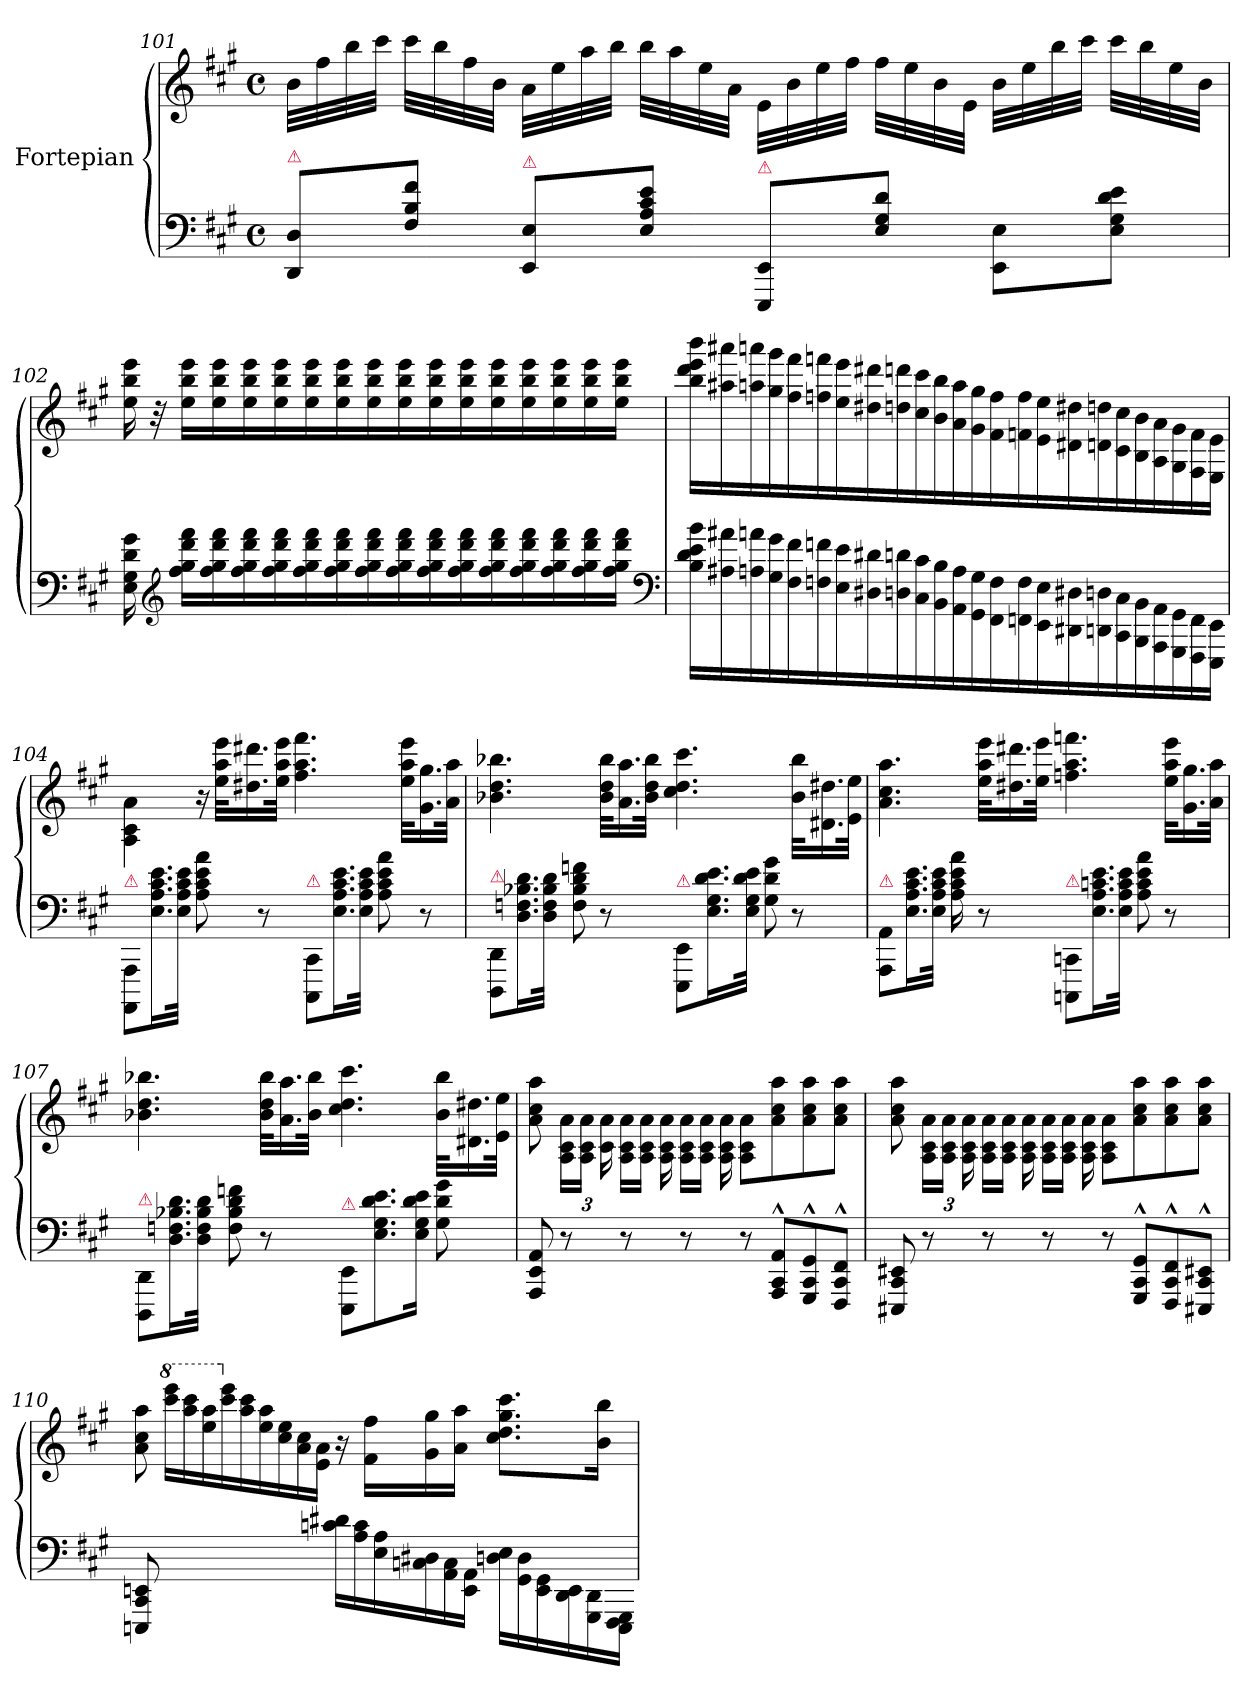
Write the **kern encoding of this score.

**kern	**kern
*part2	*part1
*staff2	*staff1
*I"Fortepian	*I"Fortepian
*clefF4	*clefG2
*k[f#c#g#]	*k[f#c#g#]
*f#:	*f#:
*M4/4	*M4/4
*met(c)	*met(c)
=101	=101
!LO:TX:a:color=crimson:t=⚠	!
8DD/ 8D/L	32b\LLL
.	32ff#\
.	32bb\
.	32ccc#\JJJ
8F#\ 8B\ 8f#\J	32ccc#\LLL
.	32bb\
.	32ff#\
.	32b\JJJ
!LO:TX:a:color=crimson:t=⚠	!
8EE/ 8E/L	32a\LLL
.	32ee\
.	32aa\
.	32bb\JJJ
8E\ 8A\ 8c#\ 8e\J	32bb\LLL
.	32aa\
.	32ee\
.	32a\JJJ
!LO:TX:a:color=crimson:t=⚠	!
8EEE/ 8EE/L	32e\LLL
.	32b\
.	32ee\
.	32ff#\JJJ
8E\ 8G#\ 8d\J	32ff#\LLL
.	32ee\
.	32b\
.	32e\JJJ
8EE\ 8E\L	32b\LLL
.	32ee\
.	32bb\
.	32ccc#\JJJ
8E\ 8G#\ 8d\ 8e\J	32ccc#\LLL
.	32bb\
.	32ee\
.	32b\JJJ
=102	=102
!	!LO:N:vis=16
16E\ 16G#\ 16d\ 16g#\	32ee\ 32bb\ 32eee\
.	32r
*clefG2	*
16ff#\ 16gg#\ 16ddd\ 16fff#\LL	16ee\ 16bb\ 16eee\LL
16ff#\ 16gg#\ 16ddd\ 16fff#\	16ee\ 16bb\ 16eee\
16ff#\ 16gg#\ 16ddd\ 16fff#\	16ee\ 16bb\ 16eee\
16ff#\ 16gg#\ 16ddd\ 16fff#\	16ee\ 16bb\ 16eee\
16ff#\ 16gg#\ 16ddd\ 16fff#\	16ee\ 16bb\ 16eee\
16ff#\ 16gg#\ 16ddd\ 16fff#\	16ee\ 16bb\ 16eee\
16ff#\ 16gg#\ 16ddd\ 16fff#\	16ee\ 16bb\ 16eee\
16ff#\ 16gg#\ 16ddd\ 16fff#\	16ee\ 16bb\ 16eee\
16ff#\ 16gg#\ 16ddd\ 16fff#\	16ee\ 16bb\ 16eee\
16ff#\ 16gg#\ 16ddd\ 16fff#\	16ee\ 16bb\ 16eee\
16ff#\ 16gg#\ 16ddd\ 16fff#\	16ee\ 16bb\ 16eee\
16ff#\ 16gg#\ 16ddd\ 16fff#\	16ee\ 16bb\ 16eee\
16ff#\ 16gg#\ 16ddd\ 16fff#\	16ee\ 16bb\ 16eee\
16ff#\ 16gg#\ 16ddd\ 16fff#\	16ee\ 16bb\ 16eee\
16ff#\ 16gg#\ 16ddd\ 16fff#\JJ	16ee\ 16bb\ 16eee\JJ
*clefF4	*
=103	=103
*Xtuplet	*Xtuplet
24B\ 24d\ 24e\ 24b\LL	24bb\ 24ddd\ 24eee\ 24bbb\LL
24A#X\ 24a#X\	24aa#X\ 24aaa#X\
24An\ 24an\	24aan\ 24aaan\
24G#\ 24g#\	24gg#\ 24ggg#\
24F#\ 24f#\	24ff#\ 24fff#\
24Fn\ 24fn\	24ffn\ 24fffn\
24E\ 24e\	24ee\ 24eee\
24D#X\ 24d#X\	24dd#X\ 24ddd#X\
24Dn\ 24dn\	24ddn\ 24dddn\
24C#\ 24c#\	24cc#\ 24ccc#\
24BB\ 24B\	24b\ 24bb\
24AA\ 24A\	24a\ 24aa\
24GG#\ 24G#\	24g#\ 24gg#\
24FF#\ 24F\	24f#\ 24ff\
24FFn\ 24F\	24fn\ 24ff\
24EE\ 24E\	24e\ 24ee\
24DD#X\ 24D#X\	24d#X\ 24dd#X\
24DDn\ 24Dn\	24dn\ 24ddn\
24CC#\ 24C#\	24c#\ 24cc#\
24BBB\ 24BB\	24B\ 24b\
24AAA\ 24AA\	24A\ 24a\
24GGG#\ 24GG#\	24G#\ 24g#\
24FFF#\ 24FF\	24F#\ 24f\
24EEE\ 24EE\JJ	24E\ 24e\JJ
=104	=104
!LO:TX:a:color=crimson:t=⚠	!
8AAAA/ 8AAA/L	4A\ 4c#\ 4a\
16.E\ 16.A\ 16.c#\ 16.e\L	.
32E\ 32A\ 32c#\ 32e\JJk	.
8A\ 8c#\ 8e\ 8a\	16r
.	32ee\ 32aa\ 32eee\KLL
.	16.dd#X\ 16.ddd#X\
8r	.
.	32ee\ 32aa\ 32eee\JJk
.	4.ff#\ 4.aa\ 4.fff#\
!LO:TX:a:color=crimson:t=⚠	!
8CCC#/ 8CC#/L	.
16.E\ 16.A\ 16.c#\ 16.e\L	.
32E\ 32A\ 32c#\ 32e\JJk	.
8A\ 8c#\ 8e\ 8a\	.
.	32ee\ 32aa\ 32eee\KLL
8r	16.g#\ 16.gg#\
.	32a\ 32aa\JJk
=105	=105
!LO:TX:a:color=crimson:t=⚠	!
8DDD/ 8DD/L	4.b-X\ 4.dd\ 4.bb-X\
16.D\ 16.Fn\ 16.B-X\ 16.d\L	.
32D\ 32F\ 32B-\ 32d\JJk	.
8F\ 8B-\ 8d\ 8fn\	.
8r	40b-\ 40dd\ 40bb-\KLL
.	20.a\ 20.aa\
.	40b-\ 40dd\ 40bb-\JJk
!LO:TX:a:color=crimson:t=⚠	!
8EEE/ 8EE/L	4.cc#\ 4.dd\ 4.ccc#\
16.E\ 16.G#\ 16.d\ 16.e\L	.
32E\ 32G#\ 32d\ 32e\JJk	.
8G#\ 8d\ 8g#\	.
8r	40b-\ 40bb-\KLL
.	20.d#X\ 20.dd#X\
.	40e\ 40ee\JJk
=106	=106
!LO:TX:a:color=crimson:t=⚠	!
8AAA\ 8AA\L	4.a\ 4.cc#\ 4.aa\
16.E\ 16.A\ 16.c#\ 16.e\L	.
32E\ 32A\ 32c#\ 32e\JJk	.
!LO:N:vis=16	!
8A\ 8c#\ 8e\ 8a\	.
8r	40ee\ 40aa\ 40eee\KLL
.	20.dd#X\ 20.ddd#X\
.	40ee\ 40eee\JJk
!LO:TX:a:color=crimson:t=⚠	!
8CCCn/ 8CCn/L	4.ffn\ 4.aa\ 4.fffn\
16.E\ 16.A\ 16.cn\ 16.e\L	.
32E\ 32A\ 32c\ 32e\JJk	.
8A\ 8c\ 8e\ 8a\	.
8r	40ee\ 40aa\ 40eee\KLL
.	20.g#\ 20.gg#\
.	40a\ 40aa\JJk
=107	=107
!LO:TX:a:color=crimson:t=⚠	!
8DDD/ 8DD/L	4.b-X\ 4.dd\ 4.bb-X\
16.D\ 16.Fn\ 16.B-X\ 16.d\L	.
32D\ 32F\ 32B-\ 32d\JJk	.
8F\ 8B-\ 8d\ 8fn\	.
8r	40b-\ 40dd\ 40bb-\KLL
.	20.a\ 20.aa\
.	40b-\ 40bb-\JJk
!LO:TX:a:color=crimson:t=⚠	!
8EEE/ 8EE/L	4.cc#\ 4.dd\ 4.ccc#\
8.E\ 8.G#\ 8.d\ 8.e\	.
16E\ 16G#\ 16d\ 16e\Jk	.
8G#\ 8d\ 8g#\	40b-\ 40bb-\KLL
.	20.d#X\ 20.dd#X\
.	40e\ 40ee\JJk
=108	=108
8AAA/ 8EE/ 8AA/	8a\ 8cc#\ 8aa\
*	*tuplet
*	*Xbrackettup
8r	24A\ 24c#\ 24a\LL
.	24A\ 24c#\ 24a\JJ
.	24c#\ 24a\
*	*Xtuplet
8r	24A\ 24c#\ 24a\LL
.	24A\ 24c#\ 24a\JJ
.	24A\ 24c#\ 24a\
8r	24A\ 24c#\ 24a\LL
.	24A\ 24c#\ 24a\JJ
.	24A\ 24c#\ 24a\
8r	8A\ 8c#\ 8a\L
8AAA^^/ 8CC#^^/ 8AA^^/L	8a\ 8cc#\ 8aa\
8GGG#^^/ 8CC#^^/ 8GG#^^/	8a\ 8cc#\ 8aa\
8FFF#^^/ 8CC#^^/ 8FF#^^/J	8a\ 8cc#\ 8aa\J
=109	=109
8EEE#X/ 8CC#/ 8EE#X/	8a\ 8cc#\ 8aa\
*	*tuplet
8r	24A\ 24c#\ 24a\LL
.	24A\ 24c#\ 24a\JJ
.	24A\ 24c#\ 24a\
*	*Xtuplet
8r	24A\ 24c#\ 24a\LL
.	24A\ 24c#\ 24a\JJ
.	24A\ 24c#\ 24a\
8r	24A\ 24c#\ 24a\LL
.	24A\ 24c#\ 24a\JJ
.	24A\ 24c#\ 24a\
8r	8A\ 8c#\ 8a\L
8GGG#^^/ 8CC#^^/ 8GG#^^/L	8a\ 8cc#\ 8aa\
8FFF#^^/ 8CC#^^/ 8FF#^^/	8a\ 8cc#\ 8aa\
8EEE#X^^/ 8CC#^^/ 8EE#X^^/J	8a\ 8cc#\ 8aa\J
=110	=110
8EEEn/ 8CC#/ 8EEn/	8a\ 8cc#\ 8aa\
*	*8va
4.ryy	24cccc#\ 24eeee\LL
.	24aaa\ 24cccc#\
.	24eee\ 24aaa\
*	*X8va
.	24ccc#\ 24eee\
.	24aa\ 24ccc#\
.	24ee\ 24aa\
.	24cc#\ 24ee\
.	24a\ 24cc#\
.	24e\ 24a\JJ
24cn\ 24d#X\LL	16r
24A\ 24c\	.
.	16f#\ 16ff#\LL
24E\ 24A\	.
24Cn\ 24D#X\	16g#\ 16gg#\
24AA\ 24C\	.
.	16a\ 16aa\JJ
24EE\ 24AA\JJ	.
24Dn\ 24E\LL	8.cc#\ 8.dd\ 8.gg#\ 8.ccc#\L
24GG#\ 24D\	.
24EE\ 24GG#\	.
24DD\ 24EE\	.
24GGG#\ 24DD\	.
.	16b\ 16bb\Jk
24EEE\ 24FFF#\ 24GGG#\JJ	.
=	=
*-	*-
